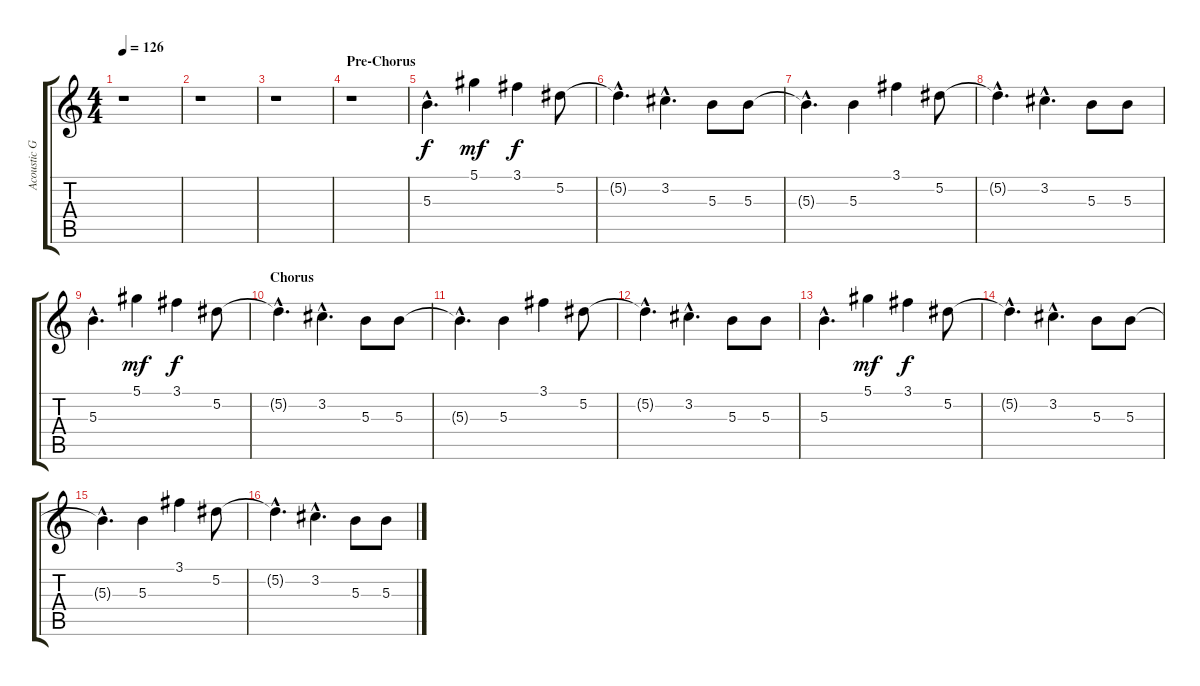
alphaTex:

\track ("Acoustic Guitar" "Acoustic G") {instrument acousticguitarsteel}
\staff {score tabs}
\tuning (Eb4 Bb3 Gb3 Db3 Ab2 Eb2) {hide}
\ts (4 4)
\tempo 126
\clef g2
\ks c
r.1{dy f} |
r.1 |
r.1 |
\section ("" "Pre-Chorus")
r.1 |
5.3{hac}.4{d} 5.1.4{dy mf} 3.1.4{dy f} 5.2.8 |
5.2{hac t}.4{d} 3.2{hac}.4{d} 5.3.8 5.3.8 |
5.3{hac t}.4{d} 5.3.4 3.1.4 5.2.8 |
5.2{hac t}.4{d} 3.2{hac}.4{d} 5.3.8 5.3.8 |
5.3{hac}.4{d} 5.1.4{dy mf} 3.1.4{dy f} 5.2.8 |
\section ("" "Chorus")
5.2{hac t}.4{d} 3.2{hac}.4{d} 5.3.8 5.3.8 |
5.3{hac t}.4{d} 5.3.4 3.1.4 5.2.8 |
5.2{hac t}.4{d} 3.2{hac}.4{d} 5.3.8 5.3.8 |
5.3{hac}.4{d} 5.1.4{dy mf} 3.1.4{dy f} 5.2.8 |
5.2{hac t}.4{d} 3.2{hac}.4{d} 5.3.8 5.3.8 |
5.3{hac t}.4{d} 5.3.4 3.1.4 5.2.8 |
5.2{hac t}.4{d} 3.2{hac}.4{d} 5.3.8 5.3.8
